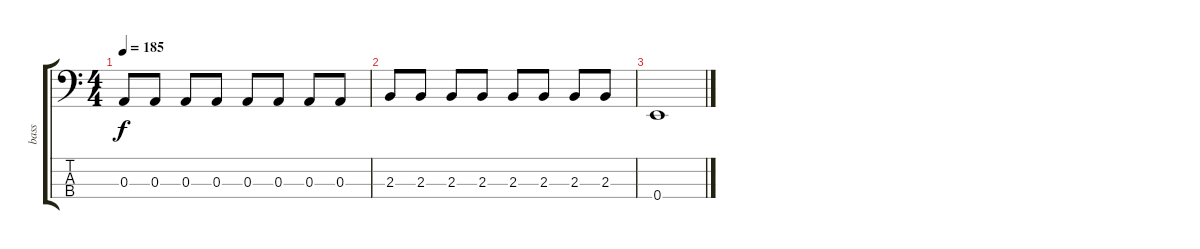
\track ("bass" "bass") {instrument electricbassfinger}
\staff {score tabs}
\tuning (G2 D2 A1 E1) {hide}
\ts (4 4)
\tempo 185
\clef f4
\ks c
0.3.8{dy f} 0.3.8 0.3.8 0.3.8 0.3.8 0.3.8 0.3.8 0.3.8 |
2.3.8 2.3.8 2.3.8 2.3.8 2.3.8 2.3.8 2.3.8 2.3.8 |
0.4.1
